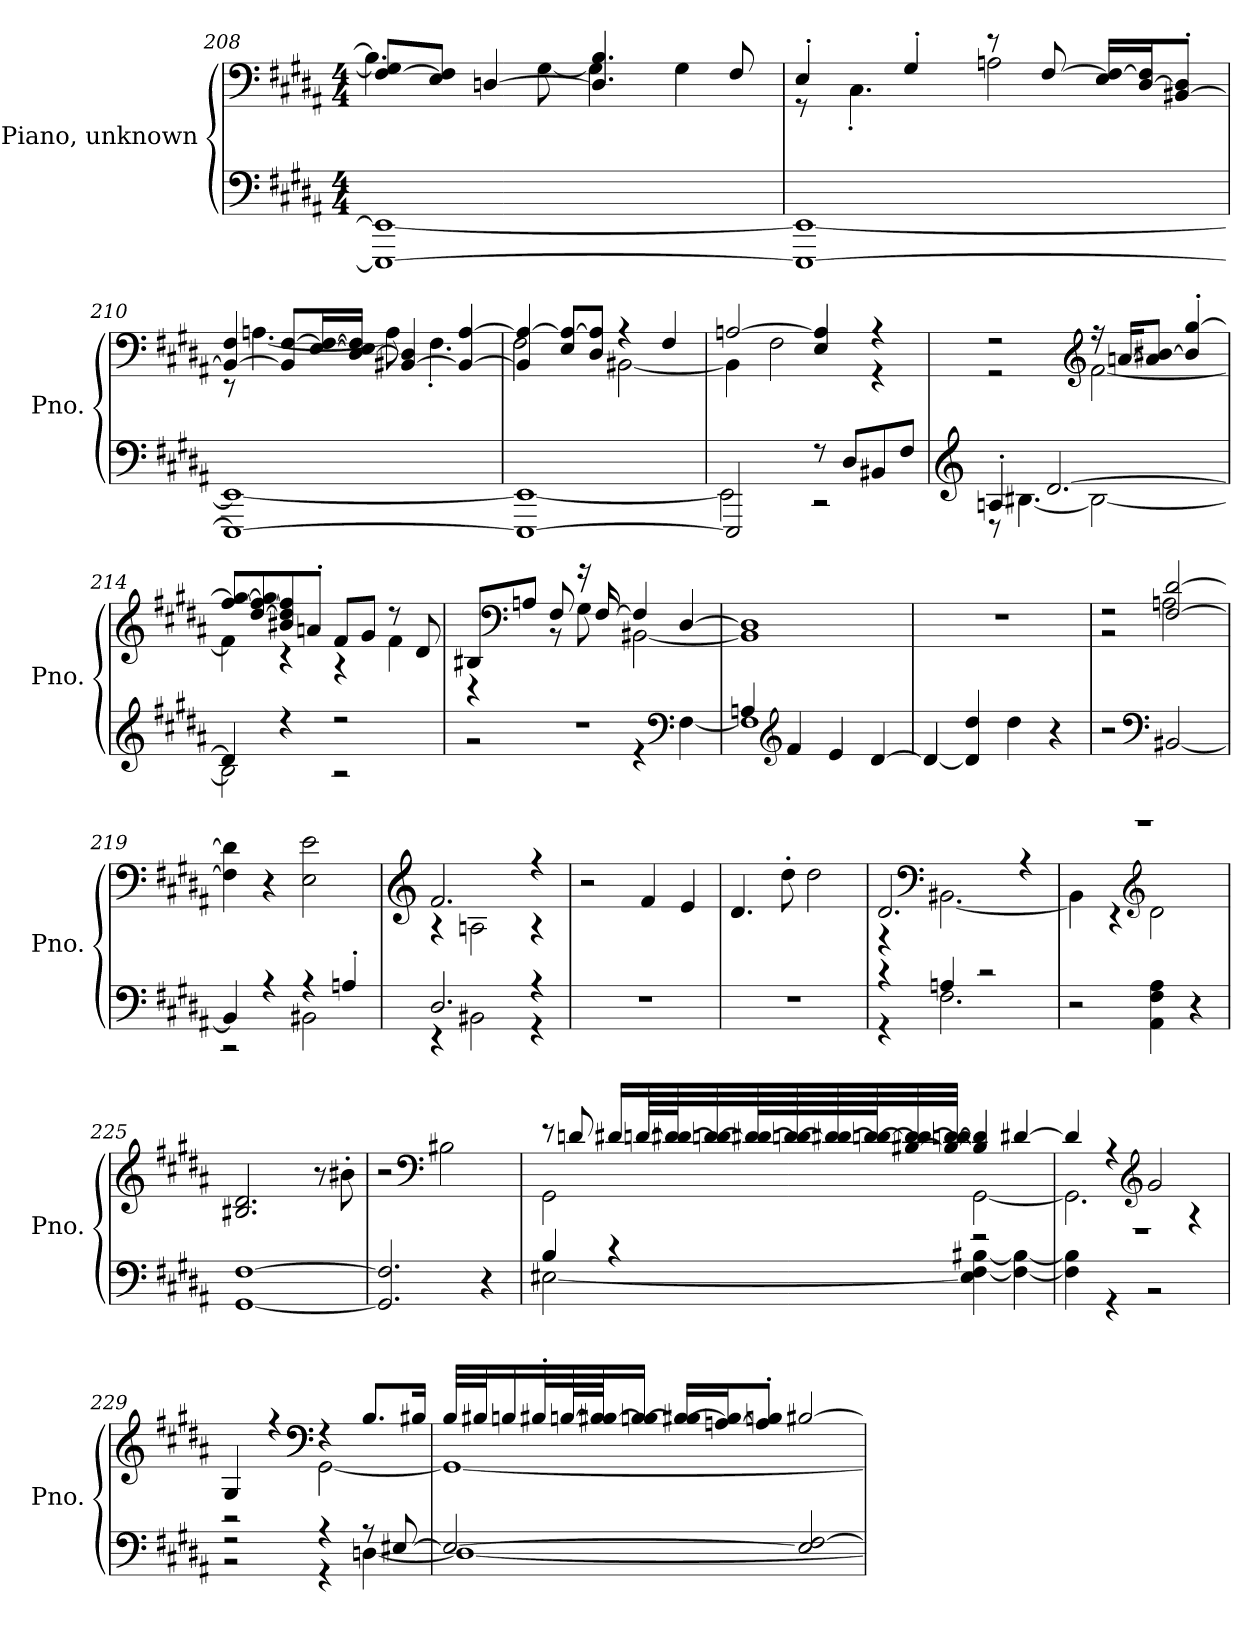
**kern	**kern
*part1	*part1
*staff2	*staff1
*I"Piano, unknown	*
*I'Pno.	*
!!LO:LB:g=z
*clefF4	*clefF4
*k[f#c#g#d#a#]	*k[f#c#g#d#a#]
*M4/4	*M4/4
=208	=208
*^	*^
1EEE_	1EE_	[8F#/ 8G#/]L	4.B\]
.	.	8E/ 8F#/]J	.
.	.	[4Dn/	.
.	.	.	[8G#\
.	.	4.D/] 4.B/	4G#\]
.	.	.	4G#\
.	.	8F#/	.
=209	=209	=209	=209
1EEE_	1EE_	4E'/	8r
.	.	.	4.C#'\
.	.	4G#'/	.
.	.	8r	2An\
.	.	[8F#/	.
.	.	16E/ 16F#/_LL	.
.	.	[16D#/ 16F#/]J	.
.	.	[8BB#X/' 8D#/]'J	.
=210	=210	=210	=210
1EEE_	1EE_	4BB#/_ 4F#/	8r
.	.	.	[4.An\
.	.	8BB#/] [8F#/L	.
.	.	[16E/ 16F#/_L	.
.	.	[16D#/ 16E/] 16F#/]JJ	.
.	.	[4BB#X/ 4D#/]	8A\]
.	.	.	4.F#'\
.	.	4BB#/_ [4A/	.
!!LO:LB:g=z	!!
=211	=211	=211	=211
1EEE_	1EE_	4BB#/] 4A/_	2F#\
.	.	8E/ 8A/_L	.
.	.	8D#/ 8A/]J	.
.	.	4r	[2BB#X\
.	.	4F#/	.
=212	=212	=212	=212
2EEE/]	2EE\]	[2An/	4BB#\]
.	.	.	2F#\
8r	2r	4E/ 4A/]	.
8D#/L	.	.	.
8BB#X/	.	4r	4r
8F#/J	.	.	.
=213	=213	=213	=213
*clefG2	*	*	*
4An'/	8r	2r	2r
.	[4.B#X\	.	.
[2.d#/	.	.	.
*	*	*clefG2	*
.	2B#\_	16r	[2f#\
.	.	[16an/KL	.
.	.	8a/] [8b#X/J	.
.	.	4b#/]' [4gg#/'	.
!!LO:LB:g=z	!!
=214	=214	=214	=214
4d#/]	2B#\]	[8ff#/ 8gg#/_L	4f#\]
.	.	[8dd#/ 8ff#/_ 8gg#/]	.
4r	.	8b#X/ 8dd#/] 8ff#/]	4r
.	.	8an'/J	.
2r	2r	8f#/L	4r
.	.	8g#/J	.
.	.	8r	4f#\
.	.	8d#/	.
=215	=215	=215	=215
1r	2r	8B#X/L	4r
*	*	*clefF4	*
.	.	8An/J	.
.	.	8F#/	8r
.	.	16r	8G#\
.	.	[16F#/	.
.	4r	4F#/]	[2BB#X\
*clefF4	*	*	*
.	[4F#\	[4D#/	.
=216	=216	=216	=216
4An/	1F#]	1D#]	1BB#]
*clefG2	*	*	*
4f#/	.	.	.
4e/	.	.	.
[4d#/	.	.	.
*v	*v	*	*
*	*v	*v
=217	=217
4d#/_	1r
4d#/] 4dd#/	.
4dd#\	.
4r	.
!!LO:LB:g=z
=218	=218
*	*^
2r	2r	2r
*clefF4	*	*
[2BB#X/	[2F#/ [2d#/	2An\
*	*v	*v
=219	=219
*^	*
4BB#/]	2r	4F#\] 4d#\]
4r	.	4r
4r	2BB#X\	2E\ 2e\
4An'/	.	.
=220	=220	=220
*	*	*clefG2
*	*	*^
2.D#/	4r	2.f#/	4r
.	2BB#X\	.	2An\
4r	4r	4r	4r
*v	*v	*	*
*	*v	*v
=221	=221
1r	2r
.	4f#/
.	4e/
=222	=222
1r	4.d#/
.	8dd#'\
.	2dd#\
=223	=223
*^	*^
4r	4r	2.d#/	4r
*	*	*clefF4	*
4An/	2.F#\	.	[2.BB#X\
2r	.	.	.
.	.	4r	.
*v	*v	*	*
=224	=224	=224
2r	1r	4BB#\]
.	.	4r
*	*clefG2	*
4AA#\ 4F#\ 4A#\	.	2d#\
4r	.	.
*	*v	*v
!!LO:LB:g=z
=225	=225
[1GG# [1F#	2.B#X/ 2.d#/
.	8r
.	8b#X'\
=226	=226
2.GG#/] 2.F#/]	2r
*	*clefF4
.	2B#X\
4r	.
=227	=227
*^	*^
4B/	[2E#X\	8r	2GG#\
.	.	8dn/	.
4r	.	16d#X/LL	.
.	.	[64dn/LL	.
.	.	64d/] [64d#X/J	.
.	.	[32dn/ 32d#/]	.
.	.	64d/] [64d#X/L	.
.	.	[64dn/ 64d#/]	.
.	.	64d/] [64d#X/	.
.	.	[64dn/ 64d#/_J	.
.	.	[32B#X/ 32d/] 32d#/_	.
.	.	32B#/_ [32dn/ 32d#/]JJJ	.
2r	4E#\] [4F#\ [4B#X\	4B#/] 4d/]	[2GG#\
.	4F#\_ 4B#\_	[4d#X/	.
!!LO:PB:g=z	!!
=228	=228	=228	=228
1r	4F#\] 4B#\]	4d#/]	2.GG#\]
.	4r	4r	.
*	*	*clefG2	*
.	2r	2g#/	.
.	.	.	4r
=229	=229	=229	=229
2r	2r	4G#/	2r
.	.	4r	.
*	*	*clefF4	*
4r	4r	4r	[2GG#\
8r	[4Dn\	8.B/L	.
[8E#X/	.	.	.
.	.	16B#X/Jk	.
=230	=230	=230	=230
2E#/_	1D_	32B/LLL	1GG#_
.	.	32B#X/J	.
.	.	16Bn/	.
.	.	32B#X'/L	.
.	.	[64Bn/L	.
.	.	64B/] [64B#X/JJ	.
.	.	[16Bn/ 16B#/]JJ	.
.	.	16B/_ 16B#X/LL	.
.	.	[16An/ 16B/]J	.
.	.	8A/]' 8Bn/'J	.
2E#/] [2F#/	.	[2B#X/	.
*v	*v	*	*
*	*v	*v
=	=
*-	*-
